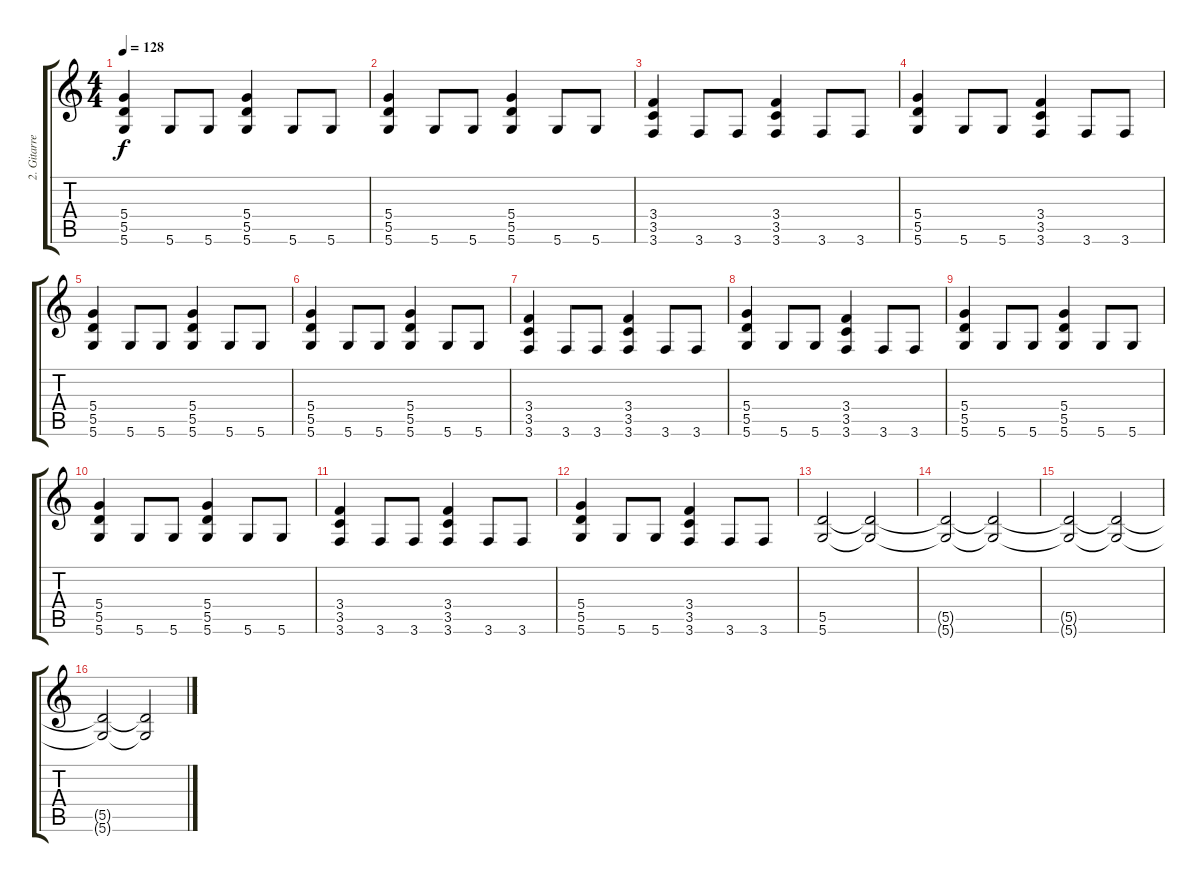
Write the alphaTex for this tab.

\track ("2. Gitarre" "2. Gitarre") {instrument overdrivenguitar}
\staff {score tabs}
\tuning (E4 B3 G3 D3 A2 D2) {hide}
\ts (4 4)
\tempo 128
\clef g2
\ks c
(5.4 5.5 5.6).4{dy f} 5.6.8 5.6.8 (5.4 5.5 5.6).4 5.6.8 5.6.8 |
(5.4 5.5 5.6).4 5.6.8 5.6.8 (5.4 5.5 5.6).4 5.6.8 5.6.8 |
(3.4 3.5 3.6).4 3.6.8 3.6.8 (3.4 3.5 3.6).4 3.6.8 3.6.8 |
(5.4 5.5 5.6).4 5.6.8 5.6.8 (3.4 3.5 3.6).4 3.6.8 3.6.8 |
(5.4 5.5 5.6).4{volume 12} 5.6.8 5.6.8 (5.4 5.5 5.6).4 5.6.8 5.6.8 |
(5.4 5.5 5.6).4 5.6.8 5.6.8 (5.4 5.5 5.6).4 5.6.8 5.6.8 |
(3.4 3.5 3.6).4 3.6.8 3.6.8 (3.4 3.5 3.6).4 3.6.8 3.6.8 |
(5.4 5.5 5.6).4 5.6.8 5.6.8 (3.4 3.5 3.6).4 3.6.8 3.6.8 |
(5.4 5.5 5.6).4 5.6.8 5.6.8 (5.4 5.5 5.6).4 5.6.8 5.6.8 |
(5.4 5.5 5.6).4 5.6.8 5.6.8 (5.4 5.5 5.6).4 5.6.8 5.6.8 |
(3.4 3.5 3.6).4 3.6.8 3.6.8 (3.4 3.5 3.6).4 3.6.8 3.6.8 |
(5.4 5.5 5.6).4 5.6.8 5.6.8 (3.4 3.5 3.6).4 3.6.8 3.6.8 |
(5.5 5.6).2 (5.5{t} 5.6{t}).2{volume 13} |
(5.5{t} 5.6{t}).2{volume 11} (5.5{t} 5.6{t}).2{volume 10} |
(5.5{t} 5.6{t}).2{volume 9} (5.5{t} 5.6{t}).2{volume 8} |
(5.5{t} 5.6{t}).2{volume 7} (5.5{t} 5.6{t}).2{volume 6}
